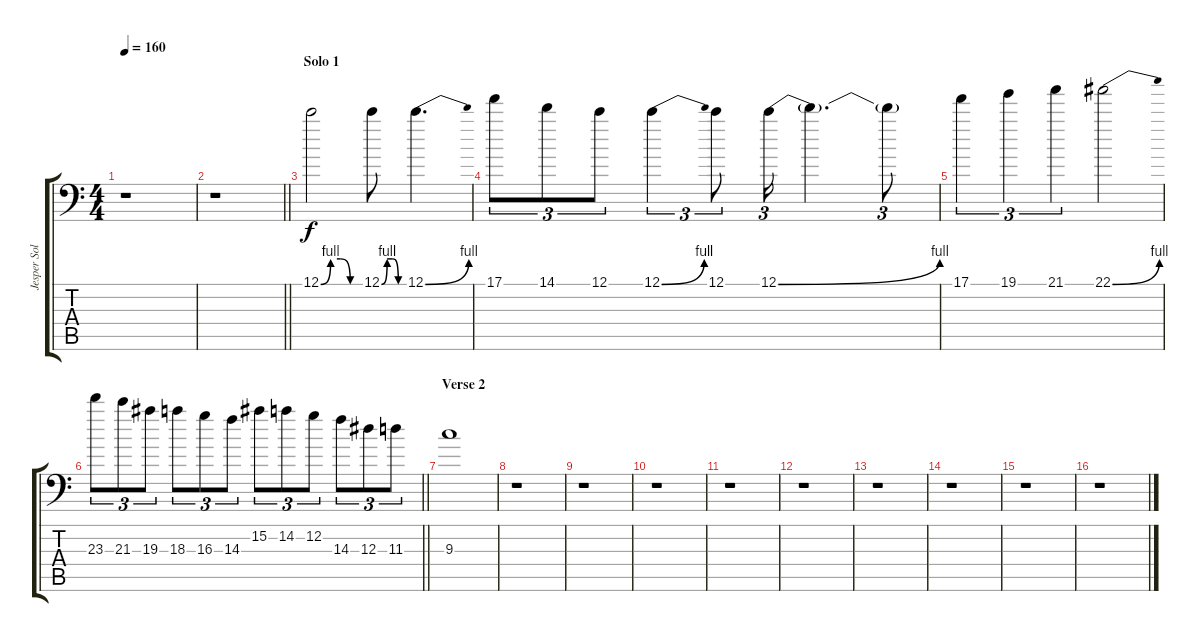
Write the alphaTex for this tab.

\track ("Jesper Solo" "Jesper Sol") {instrument distortionguitar}
\staff {score tabs}
\tuning (C4 G3 Eb3 Bb2 F2 Bb1) {hide}
\ts (4 4)
\tempo 160
\clef f4
\ks c
r.1{dy f} |
\barLineRight lightlight
r.1 |
\section ("" "Solo 1")
12.1{be (custom 0 0 15 4 30 4 45 0 60 0)}.2 12.1{be (custom 0 0 15 4 30 4 45 0 60 0)}.8 12.1{be (bend 0 0 60 4)}.4{d} |
17.1.8{tu (3 2)} 14.1.8{tu (3 2)} 12.1.8{tu (3 2)} 12.1{be (bend 0 0 60 4)}.4{tu (3 2)} 12.1.8{tu (3 2)} 12.1{be (bend 0 0 60 4)}.16{tu (3 2)} 12.1{t}.4{d} 12.1{t}.8{tu (3 2)} |
17.1.4{tu (3 2)} 19.1.4{tu (3 2)} 21.1.4{tu (3 2)} 22.1{be (bend 0 0 60 4)}.2 |
\barLineRight lightlight
23.3.8{tu (3 2)} 21.3.8{tu (3 2)} 19.3.8{tu (3 2)} 18.3.8{tu (3 2)} 16.3.8{tu (3 2)} 14.3.8{tu (3 2)} 15.2.8{tu (3 2)} 14.2.8{tu (3 2)} 12.2.8{tu (3 2)} 14.3.8{tu (3 2)} 12.3.8{tu (3 2)} 11.3.8{tu (3 2)} |
\section ("" "Verse 2")
9.3.1 |
r.1 |
r.1 |
r.1 |
r.1 |
r.1 |
r.1 |
r.1 |
r.1 |
r.1
